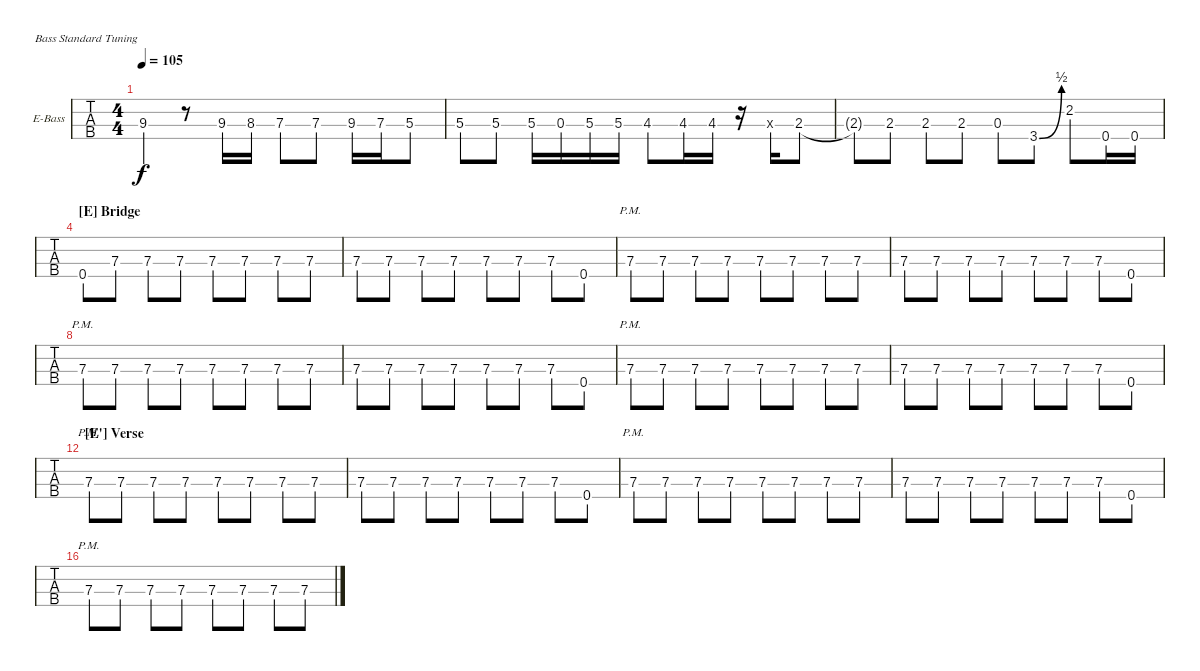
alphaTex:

\bracketExtendMode nobrackets
\firstSystemTrackNameOrientation horizontal
\otherSystemsTrackNameOrientation horizontal
\defaultBarNumberDisplay FirstOfSystem
\track ("Bass" "E-Bass") {instrument electricbassfinger}
\staff {tabs}
\tuning (G2 D2 A1 E1)
\ts (4 4)
\tempo 105
\clef f4
\ks c
9.3.4{dy f} r.8 9.3.16 8.3.16 7.3.8 7.3.8 9.3.16 7.3.16 5.3.8 |
5.3.8 5.3.8 5.3.16 0.3.16 5.3.16 5.3.16 4.3.8 4.3.16 4.3.16 r.16 4.3{x}.16 2.3.8 |
2.3{t}.8 2.3.8 2.3.8 2.3.8 0.3.8 3.4{be (bend 0 0 15.6 2)}.8 2.2.8 0.4.16 0.4.16 |
\section ("E" "Bridge")
\scale
0.295237 0.4.8 7.3.8 7.3.8 7.3.8 7.3.8 7.3.8 7.3.8 7.3.8 |
\scale
0.247824 7.3.8 7.3.8 7.3.8 7.3.8 7.3.8 7.3.8 7.3.8 0.4.8 |
\scale
0.229826 7.3{pm}.8 7.3.8 7.3.8 7.3.8 7.3.8 7.3.8 7.3.8 7.3.8 |
\scale
0.226953 7.3.8 7.3.8 7.3.8 7.3.8 7.3.8 7.3.8 7.3.8 0.4.8 |
7.3{pm}.8 7.3.8 7.3.8 7.3.8 7.3.8 7.3.8 7.3.8 7.3.8 |
7.3.8 7.3.8 7.3.8 7.3.8 7.3.8 7.3.8 7.3.8 0.4.8 |
7.3{pm}.8 7.3.8 7.3.8 7.3.8 7.3.8 7.3.8 7.3.8 7.3.8 |
7.3.8 7.3.8 7.3.8 7.3.8 7.3.8 7.3.8 7.3.8 0.4.8 |
\section ("E'" "Verse")
7.3{pm}.8 7.3.8 7.3.8 7.3.8 7.3.8 7.3.8 7.3.8 7.3.8 |
7.3.8 7.3.8 7.3.8 7.3.8 7.3.8 7.3.8 7.3.8 0.4.8 |
7.3{pm}.8 7.3.8 7.3.8 7.3.8 7.3.8 7.3.8 7.3.8 7.3.8 |
7.3.8 7.3.8 7.3.8 7.3.8 7.3.8 7.3.8 7.3.8 0.4.8 |
7.3{pm}.8 7.3.8 7.3.8 7.3.8 7.3.8 7.3.8 7.3.8 7.3.8
